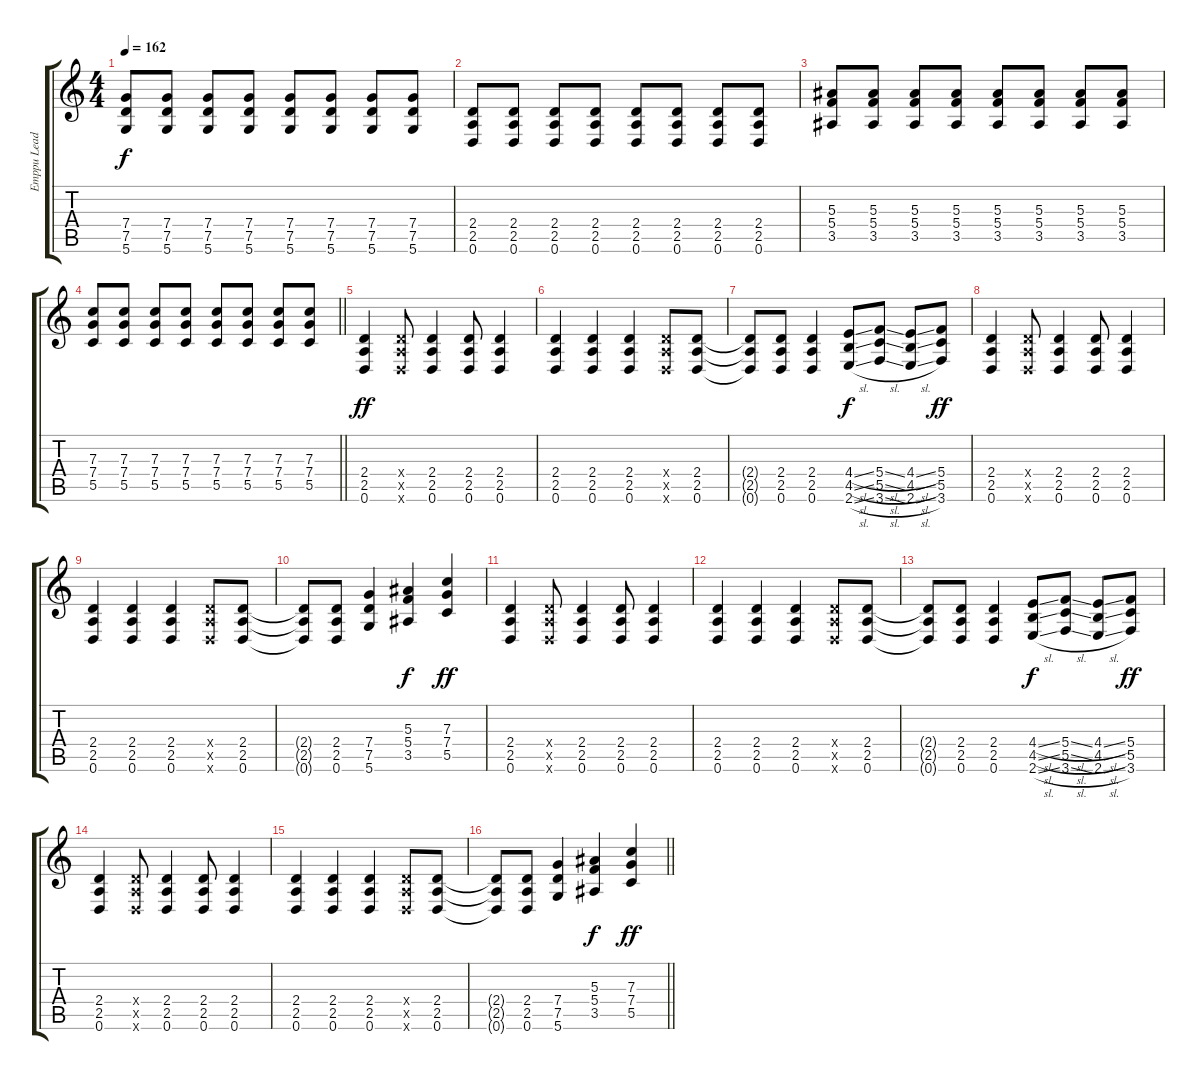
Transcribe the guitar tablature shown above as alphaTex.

\track ("Emppu Lead" "Emppu Lead") {instrument distortionguitar}
\staff {score tabs}
\tuning (D4 A3 F3 C3 G2 D2) {hide}
\ts (4 4)
\tempo 162
\clef g2
\ks c
(7.4 7.5 5.6).8{dy f} (7.4 7.5 5.6).8 (7.4 7.5 5.6).8 (7.4 7.5 5.6).8 (7.4 7.5 5.6).8 (7.4 7.5 5.6).8 (7.4 7.5 5.6).8 (7.4 7.5 5.6).8 |
(2.4 2.5 0.6).8 (2.4 2.5 0.6).8 (2.4 2.5 0.6).8 (2.4 2.5 0.6).8 (2.4 2.5 0.6).8 (2.4 2.5 0.6).8 (2.4 2.5 0.6).8 (2.4 2.5 0.6).8 |
(5.3 5.4 3.5).8 (5.3 5.4 3.5).8 (5.3 5.4 3.5).8 (5.3 5.4 3.5).8 (5.3 5.4 3.5).8 (5.3 5.4 3.5).8 (5.3 5.4 3.5).8 (5.3 5.4 3.5).8 |
\barLineRight lightlight
(7.3 7.4 5.5).8 (7.3 7.4 5.5).8 (7.3 7.4 5.5).8 (7.3 7.4 5.5).8 (7.3 7.4 5.5).8 (7.3 7.4 5.5).8 (7.3 7.4 5.5).8 (7.3 7.4 5.5).8 |
(2.4 2.5 0.6).4{dy ff} (2.4{x} 2.5{x} 0.6{x}).8 (2.4 2.5 0.6).4 (2.4 2.5 0.6).8 (2.4 2.5 0.6).4 |
(2.4 2.5 0.6).4 (2.4 2.5 0.6).4 (2.4 2.5 0.6).4 (2.4{x} 2.5{x} 0.6{x}).8 (2.4 2.5 0.6).8 |
(2.4{t} 2.5{t} 0.6{t}).8 (2.4 2.5 0.6).8 (2.4 2.5 0.6).4 (4.4{sl} 4.5{sl} 2.6{sl}).8{dy f} (5.4{sl} 5.5{sl} 3.6{sl}).8 (4.4{sl} 4.5{sl} 2.6{sl}).8 (5.4 5.5 3.6).8{dy ff} |
(2.4 2.5 0.6).4 (2.4{x} 2.5{x} 0.6{x}).8 (2.4 2.5 0.6).4 (2.4 2.5 0.6).8 (2.4 2.5 0.6).4 |
(2.4 2.5 0.6).4 (2.4 2.5 0.6).4 (2.4 2.5 0.6).4 (2.4{x} 2.5{x} 0.6{x}).8 (2.4 2.5 0.6).8 |
(2.4{t} 2.5{t} 0.6{t}).8 (2.4 2.5 0.6).8 (7.4 7.5 5.6).4 (5.3 5.4 3.5).4{dy f} (7.3 7.4 5.5).4{dy ff} |
(2.4 2.5 0.6).4 (2.4{x} 2.5{x} 0.6{x}).8 (2.4 2.5 0.6).4 (2.4 2.5 0.6).8 (2.4 2.5 0.6).4 |
(2.4 2.5 0.6).4 (2.4 2.5 0.6).4 (2.4 2.5 0.6).4 (2.4{x} 2.5{x} 0.6{x}).8 (2.4 2.5 0.6).8 |
(2.4{t} 2.5{t} 0.6{t}).8 (2.4 2.5 0.6).8 (2.4 2.5 0.6).4 (4.4{sl} 4.5{sl} 2.6{sl}).8{dy f} (5.4{sl} 5.5{sl} 3.6{sl}).8 (4.4{sl} 4.5{sl} 2.6{sl}).8 (5.4 5.5 3.6).8{dy ff} |
(2.4 2.5 0.6).4 (2.4{x} 2.5{x} 0.6{x}).8 (2.4 2.5 0.6).4 (2.4 2.5 0.6).8 (2.4 2.5 0.6).4 |
(2.4 2.5 0.6).4 (2.4 2.5 0.6).4 (2.4 2.5 0.6).4 (2.4{x} 2.5{x} 0.6{x}).8 (2.4 2.5 0.6).8 |
\barLineRight lightlight
(2.4{t} 2.5{t} 0.6{t}).8 (2.4 2.5 0.6).8 (7.4 7.5 5.6).4 (5.3 5.4 3.5).4{dy f} (7.3 7.4 5.5).4{dy ff}
